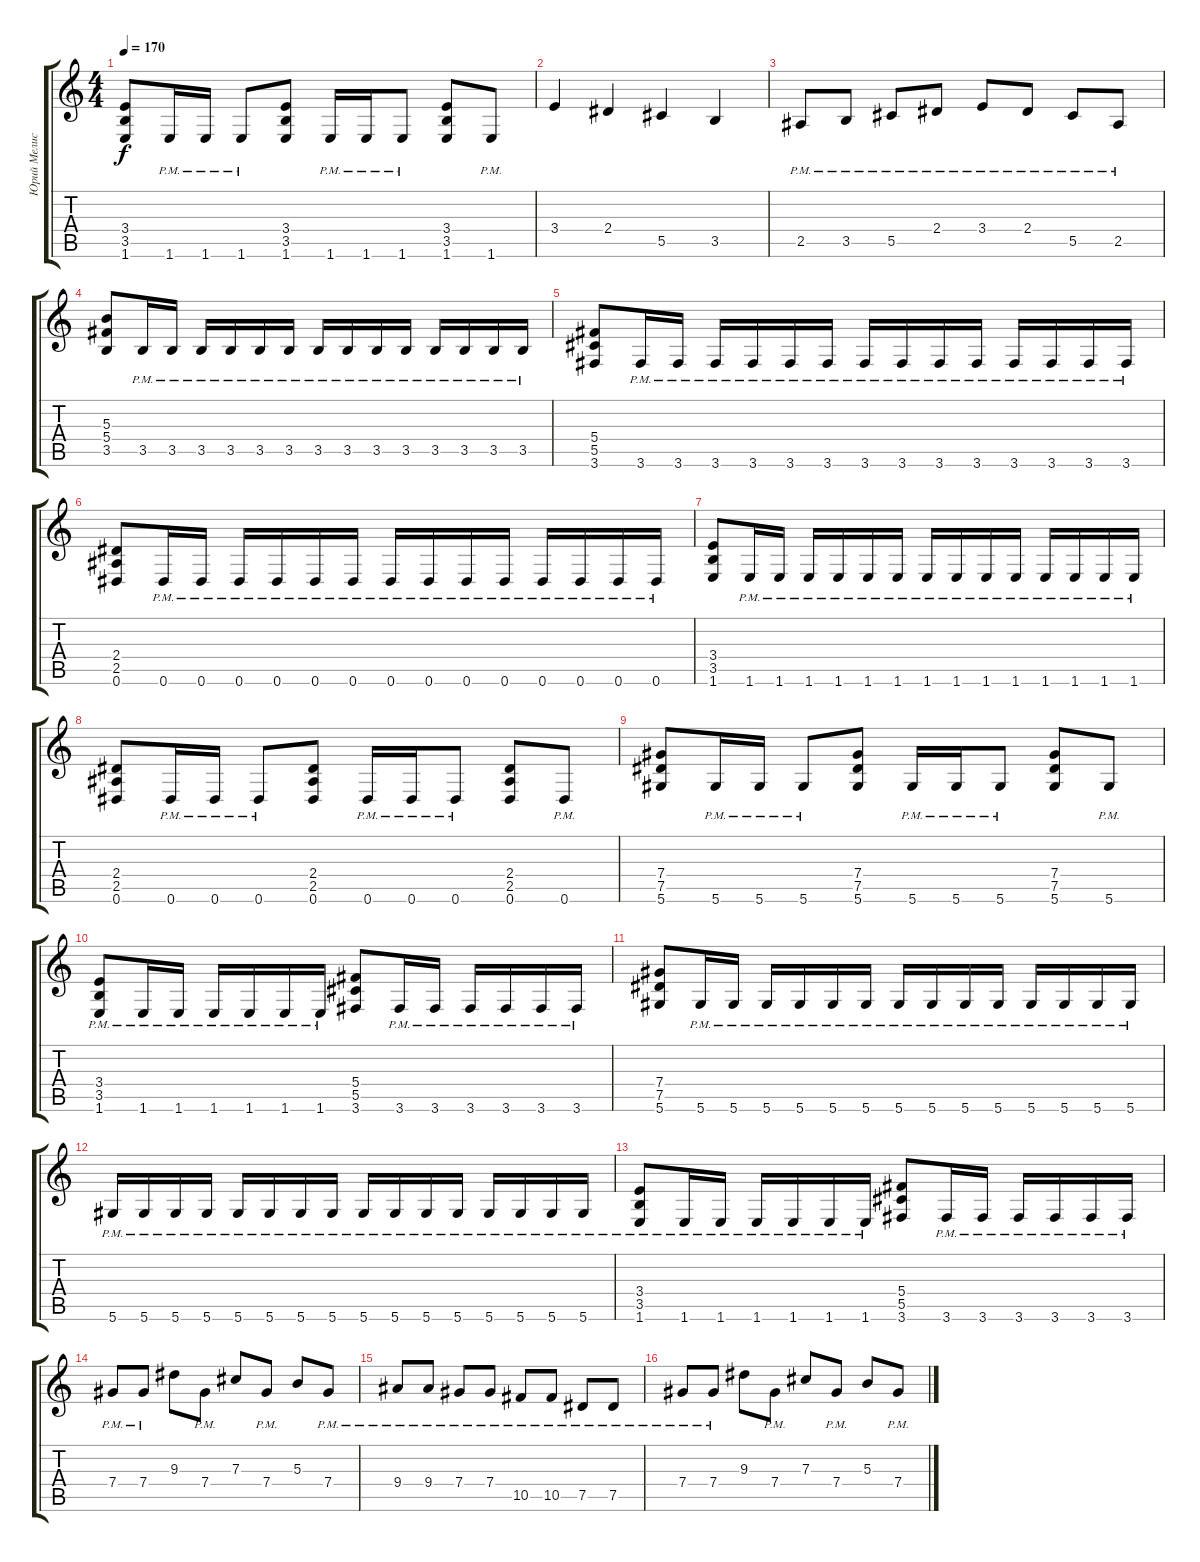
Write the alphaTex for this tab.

\track ("Юрий Мелисов" "Юрий Мелис") {instrument distortionguitar}
\staff {score tabs}
\tuning (Eb4 Bb3 Gb3 Db3 Ab2 Eb2) {hide}
\ts (4 4)
\tempo 170
\clef g2
\ks c
(3.4 3.5 1.6).8{dy f} 1.6{pm}.16 1.6{pm}.16 1.6{pm}.8 (3.4 3.5 1.6).8 1.6{pm}.16 1.6{pm}.16 1.6{pm}.8 (3.4 3.5 1.6).8 1.6{pm}.8 |
3.4.4 2.4.4 5.5.4 3.5.4 |
2.5{pm}.8 3.5{pm}.8 5.5{pm}.8 2.4{pm}.8 3.4{pm}.8 2.4{pm}.8 5.5{pm}.8 2.5{pm}.8 |
(5.3 5.4 3.5).8 3.5{pm}.16 3.5{pm}.16 3.5{pm}.16 3.5{pm}.16 3.5{pm}.16 3.5{pm}.16 3.5{pm}.16 3.5{pm}.16 3.5{pm}.16 3.5{pm}.16 3.5{pm}.16 3.5{pm}.16 3.5{pm}.16 3.5{pm}.16 |
(5.4 5.5 3.6).8 3.6{pm}.16 3.6{pm}.16 3.6{pm}.16 3.6{pm}.16 3.6{pm}.16 3.6{pm}.16 3.6{pm}.16 3.6{pm}.16 3.6{pm}.16 3.6{pm}.16 3.6{pm}.16 3.6{pm}.16 3.6{pm}.16 3.6{pm}.16 |
(2.4 2.5 0.6).8 0.6{pm}.16 0.6{pm}.16 0.6{pm}.16 0.6{pm}.16 0.6{pm}.16 0.6{pm}.16 0.6{pm}.16 0.6{pm}.16 0.6{pm}.16 0.6{pm}.16 0.6{pm}.16 0.6{pm}.16 0.6{pm}.16 0.6{pm}.16 |
(3.4 3.5 1.6).8 1.6{pm}.16 1.6{pm}.16 1.6{pm}.16 1.6{pm}.16 1.6{pm}.16 1.6{pm}.16 1.6{pm}.16 1.6{pm}.16 1.6{pm}.16 1.6{pm}.16 1.6{pm}.16 1.6{pm}.16 1.6{pm}.16 1.6{pm}.16 |
(2.4 2.5 0.6).8 0.6{pm}.16 0.6{pm}.16 0.6{pm}.8 (2.4 2.5 0.6).8 0.6{pm}.16 0.6{pm}.16 0.6{pm}.8 (2.4 2.5 0.6).8 0.6{pm}.8 |
(7.4 7.5 5.6).8 5.6{pm}.16 5.6{pm}.16 5.6{pm}.8 (7.4 7.5 5.6).8 5.6{pm}.16 5.6{pm}.16 5.6{pm}.8 (7.4 7.5 5.6).8 5.6{pm}.8 |
(3.4{pm} 3.5{pm} 1.6{pm}).8 1.6{pm}.16 1.6{pm}.16 1.6{pm}.16 1.6{pm}.16 1.6{pm}.16 1.6{pm}.16 (5.4 5.5 3.6).8 3.6{pm}.16 3.6{pm}.16 3.6{pm}.16 3.6{pm}.16 3.6{pm}.16 3.6{pm}.16 |
(7.4 7.5 5.6).8 5.6{pm}.16 5.6{pm}.16 5.6{pm}.16 5.6{pm}.16 5.6{pm}.16 5.6{pm}.16 5.6{pm}.16 5.6{pm}.16 5.6{pm}.16 5.6{pm}.16 5.6{pm}.16 5.6{pm}.16 5.6{pm}.16 5.6{pm}.16 |
5.6{pm}.16 5.6{pm}.16 5.6{pm}.16 5.6{pm}.16 5.6{pm}.16 5.6{pm}.16 5.6{pm}.16 5.6{pm}.16 5.6{pm}.16 5.6{pm}.16 5.6{pm}.16 5.6{pm}.16 5.6{pm}.16 5.6{pm}.16 5.6{pm}.16 5.6{pm}.16 |
(3.4{pm} 3.5{pm} 1.6{pm}).8 1.6{pm}.16 1.6{pm}.16 1.6{pm}.16 1.6{pm}.16 1.6{pm}.16 1.6{pm}.16 (5.4 5.5 3.6).8 3.6{pm}.16 3.6{pm}.16 3.6{pm}.16 3.6{pm}.16 3.6{pm}.16 3.6{pm}.16 |
7.4{pm}.8 7.4{pm}.8 9.3.8 7.4{pm}.8 7.3.8 7.4{pm}.8 5.3.8 7.4{pm}.8 |
9.4{pm}.8 9.4{pm}.8 7.4{pm}.8 7.4{pm}.8 10.5{pm}.8 10.5{pm}.8 7.5{pm}.8 7.5{pm}.8 |
7.4{pm}.8 7.4{pm}.8 9.3.8 7.4{pm}.8 7.3.8 7.4{pm}.8 5.3.8 7.4{pm}.8
